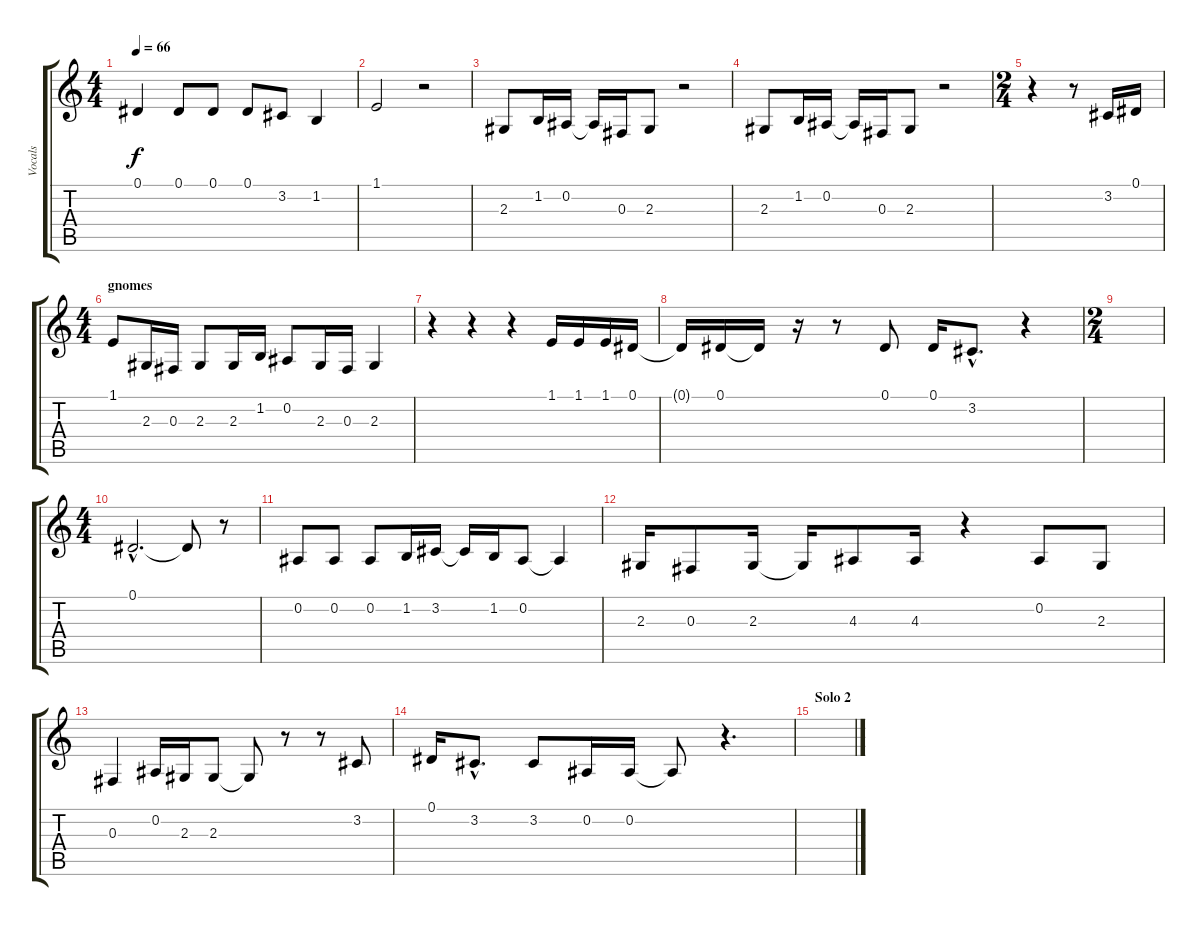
\track ("Vocals" "Vocals") {instrument frenchhorn}
\staff {score tabs}
\tuning (Eb4 Bb3 Gb3 Db3 Ab2 Eb2) {hide}
\ts (4 4)
\tempo 66
\clef g2
\ks c
0.1.4{dy f} 0.1.8 0.1.8 0.1.8 3.2.8 1.2.4 |
1.1.2 r.2 |
2.3.8 1.2.16 0.2.16 0.2{t}.16 0.3.16 2.3.8 r.2 |
2.3.8 1.2.16 0.2.16 0.2{t}.16 0.3.16 2.3.8 r.2 |
\ts (2 4)
r.4 r.8 3.2.16 0.1.16 |
\ts (4 4)
\section ("" "gnomes")
1.1.8 2.3.16 0.3.16 2.3.8 2.3.16 1.2.16 0.2.8 2.3.16 0.3.16 2.3.4 |
r.4 r.4 r.4 1.1.16 1.1.16 1.1.16 0.1.16 |
0.1{t}.16 0.1.16 0.1{t}.16 r.16 r.8 0.1.8 0.1.16 3.2{hac}.8{d} r.4 |
\ts (2 4)
|
\ts (4 4)
0.1{hac}.2{d} 0.1{t}.8 r.8 |
0.2.8 0.2.8 0.2.8 1.2.16 3.2.16 3.2{t}.16 1.2.16 0.2.8 0.2{t}.4 |
2.3.16 0.3.8 2.3.16 2.3{t}.16 4.3.8 4.3.16 r.4 0.2.8 2.3.8 |
0.3.4 0.2.16 2.3.16 2.3.8 2.3{t}.8 r.8 r.8 3.2.8 |
0.1.16 3.2{hac}.8{d} 3.2.8 0.2.16 0.2.16 0.2{t}.8 r.4{d} |
\section ("" "Solo 2")
